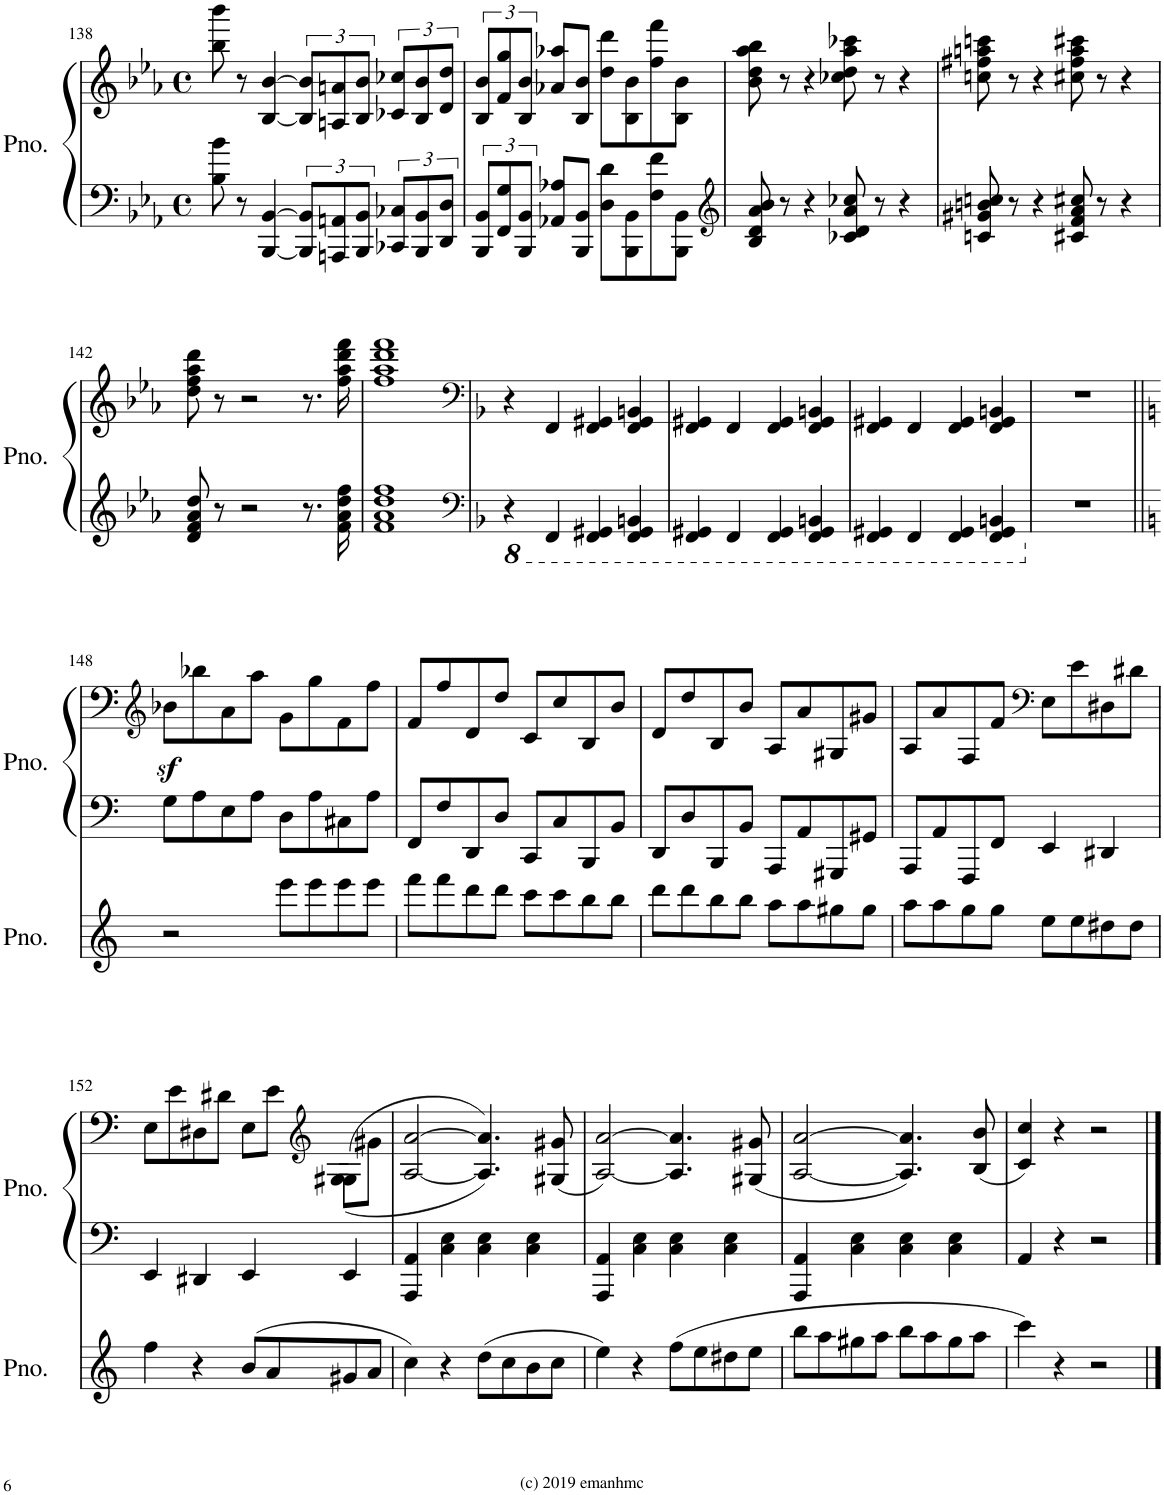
**kern	**kern	**kern
*part2	*part1	*part1
*staff3	*staff2	*staff1
*I"Piano	*I"Piano	*
*I'Pno.	*I'Pno.	*
!!LO:PB:g=z
*clefG2	*clefF4	*clefG2
*k[b-e-a-]	*k[b-e-a-]	*k[b-e-a-]
*M4/4	*M4/4	*M4/4
*met(c)	*met(c)	*met(c)
=138	=138	=138
1r	8B-\ 8b-\	8bb-\ 8bbb-\
.	8r	8r
.	[4BBB-/ [4BB-/	[4B-/ [4b-/
.	12BBB-/] 12BB-/]L	12B-/] 12b-/]L
.	12AAAn/ 12AAn/	12An/ 12an/
.	12BBB-/ 12BB-/J	12B-/ 12b-/J
.	12CC-X/ 12C-X/L	12c-X/ 12cc-X/L
.	12BBB-/ 12BB-/	12B-/ 12b-/
.	12DD/ 12D/J	12d/ 12dd/J
=139	=139	=139
1r	12BBB-/ 12BB-/L	12B-/ 12b-/L
.	12FF/ 12G/	12f/ 12gg/
.	12BBB-/ 12BB-/J	12B-/ 12b-/J
.	8AA-X/ 8A-X/L	8a-X/ 8aa-X/L
.	8BBB-/ 8BB-/J	8B-/ 8b-/J
.	8D\ 8d\L	8dd\ 8ddd\L
.	8BBB-\ 8BB-\	8B-\ 8b-\
.	8F\ 8f\	8ff\ 8fff\
.	8BBB-\ 8BB-\J	8B-\ 8b-\J
=140	=140	=140
*	*clefG2	*
1r	8B-/ 8d/ 8a-/ 8b-/	8b-\ 8dd\ 8aa-\ 8bb-\
.	8r	8r
.	4r	4r
.	8c-X/ 8d/ 8a-/ 8cc-X/	8cc-X\ 8dd\ 8aa-\ 8ccc-X\
.	8r	8r
.	4r	4r
=141	=141	=141
1r	8cn/ 8g#X/ 8bn/ 8ccn/	8ccn\ 8ff#X\ 8aan\ 8cccn\
.	8r	8r
.	4r	4r
.	8c#X/ 8f/ 8a-/ 8cc#X/	8cc#X\ 8ff#\ 8aa\ 8ccc#X\
.	8r	8r
.	4r	4r
!!LO:LB:g=z
=142	=142	=142
1r	8d/ 8f/ 8a-/ 8dd/	8dd\ 8ff\ 8aa-\ 8ddd\
.	8r	8r
.	2r	2r
.	8.r	8.r
.	16f\ 16a-\ 16dd\ 16ff\	16ff\ 16aa-\ 16ddd\ 16fff\
=143	=143	=143
1r	1f 1a- 1dd 1ff	1ff 1aa- 1ddd 1fff
=144	=144	=144
*	*clefF4	*clefF4
*k[b-]	*k[b-]	*k[b-]
*	*8ba	*
1r	4r	4r
.	4FFF/	4FF/
.	4FFF/ 4GGG#X/	4FF/ 4GG#X/
.	4FFF/ 4GGG#/ 4BBBn/	4FF/ 4GG#/ 4BBn/
=145	=145	=145
1r	4FFF/ 4GGG#X/	4FF/ 4GG#X/
.	4FFF/	4FF/
.	4FFF/ 4GGG#/	4FF/ 4GG#/
.	4FFF/ 4GGG#/ 4BBBn/	4FF/ 4GG#/ 4BBn/
=146	=146	=146
1r	4FFF/ 4GGG#X/	4FF/ 4GG#X/
.	4FFF/	4FF/
.	4FFF/ 4GGG#/	4FF/ 4GG#/
.	4FFF/ 4GGG#/ 4BBBn/	4FF/ 4GG#/ 4BBn/
=147	=147	=147
*	*X8ba	*
1r	1r	1r
!!LO:LB:g=z
=148||	=148||	=148||
*	*	*clefG2
*k[]	*k[]	*k[]
2r	8G\L	8b-Xz<\L
.	8A\	8bb-X\
.	8E\	8a\
.	8A\J	8aa\J
8eee\L	8D\L	8g\L
8eee\	8A\	8gg\
8eee\	8C#X\	8f\
8eee\J	8A\J	8ff\J
=149	=149	=149
8fff\L	8FF/L	8f/L
8fff\	8F/	8ff/
8ddd\	8DD/	8d/
8ddd\J	8D/J	8dd/J
8ccc\L	8CC/L	8c/L
8ccc\	8C/	8cc/
8bb\	8BBB/	8B/
8bb\J	8BB/J	8b/J
=150	=150	=150
8ddd\L	8DD/L	8d/L
8ddd\	8D/	8dd/
8bb\	8BBB/	8B/
8bb\J	8BB/J	8b/J
8aa\L	8AAA/L	8A/L
8aa\	8AA/	8a/
8gg#X\	8GGG#X/	8G#X/
8gg#\J	8GG#X/J	8g#X/J
=151	=151	=151
8aa\L	8AAA/L	8A/L
8aa\	8AA/	8a/
8gg\	8FFF/	8F/
8gg\J	8FF/J	8f/J
*	*	*clefF4
8ee\L	4EE/	8E\L
8ee\	.	8e\
8dd#X\	4DD#X/	8D#X\
8dd#\J	.	8d#X\J
!!LO:LB:g=z
=152	=152	=152
*	*	*^
4ff\	4EE/	8E\L	2.ryy
.	.	8e\	.
4r	4DD#X/	8D#X\	.
.	.	8d#X\J	.
(>8b/L	4EE/	8E\L	.
8a/	.	8e\J	.
*	*	*clefG2	*
8g#X/	4EE/	(4G#X\	(8G#\L
8a/J	.	.	8g#X\J
*	*	*v	*v
=153	=153	=153
4cc\)	4AAA/ 4AA/	[2A/ [2a/
4r	4C\ 4E\	.
(8dd\L	4C\ 4E\	4.A/] 4.a/]))
8cc\	.	.
8b\	4C\ 4E\	.
8cc\J	.	(8G#X/ 8g#X/
=154	=154	=154
4ee\)	4AAA/ 4AA/	[2A/ [2a/)
4r	4C\ 4E\	.
(8ff\L	4C\ 4E\	4.A/] 4.a/]
8ee\	.	.
8dd#X\	4C\ 4E\	.
8ee\J	.	(8G#X/ 8g#X/
=155	=155	=155
8bb\L	4AAA/ 4AA/	[2A/ [2a/
8aa\	.	.
8gg#X\	4C\ 4E\	.
8aa\J	.	.
8bb\L	4C\ 4E\	4.A/] 4.a/])
8aa\	.	.
8gg#\	4C\ 4E\	.
8aa\J	.	(8B/ 8b/
=156	=156	=156
4ccc\)	4AA/	4c/ 4cc/)
4r	4r	4r
2r	2r	2r
==	==	==
*-	*-	*-
